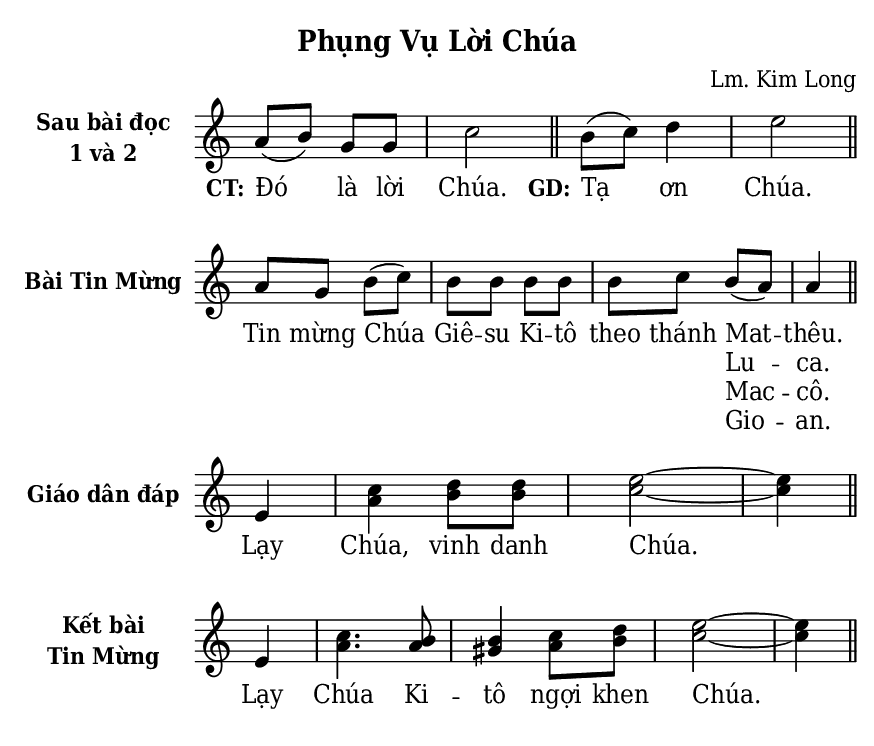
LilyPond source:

% Cài đặt chung
\version "2.22.1"
\include "english.ly"

\header {
  subtitle = \markup { \huge \bold "Phụng Vụ Lời Chúa" }
  composer = "Lm. Kim Long"
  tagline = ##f
}

% Nhạc
nhacMauMot = \relative c'' {
  a8 (b) g g |
  c2 \bar "||"
  b8 (c) d4 |
  e2 \bar "||"
}

nhacMauHai = \relative c'' {
  a8 g b ([c]) b b b b b c b ([a]) a4 \bar "||"
}

nhacMauBa = \relative c' {
  \partial 4 e4 |
  <<
    {
      c' d8 d |
      e2 ~ |
      e4
    }
    {
      a,4 b8 b |
      c2 ~ |
      c4
    }
  >>
  \bar "||"
}

nhacMauBon = \relative c' {
  \partial 4 e4 |
  <<
    {
      c'4. b8 \bar "|"
      b4 c8 [d] \bar "|"
      e2 ~ \bar "|"
      e4
    }
    {
      a,4. a8 |
      gs4 a8 b |
      c2 ~ |
      c4
    }
  >>
  \bar "||"
}

% Lời
loiMauMot = \lyricmode {
  \set stanza = "CT:"
  Đó là lời Chúa.
  \set stanza = " GD:"
  Tạ ơn Chúa.
}

loiMauHaiMattheu = \lyricmode {
  Tin mừng Chúa Giê -- su Ki -- tô theo thánh Mat -- thêu.
}

loiMauHaiLuca = \lyricmode {
  \repeat unfold 9 { _ }
  Lu -- ca.
}

loiMauHaiMacco = \lyricmode {
  \repeat unfold 9 { _ }
  Mac -- cô.
}

loiMauHaiGioan = \lyricmode {
  \repeat unfold 9 { _ }
  Gio -- an.
}

loiMauBa = \lyricmode {
  Lạy Chúa, vinh danh Chúa.
}

loiMauBon = \lyricmode {
  Lạy Chúa Ki -- tô ngợi khen Chúa.
}

% Dàn trang
\paper {
  #(set-paper-size "a5")
  top-margin = 3\mm
  bottom-margin = 3\mm
  left-margin = 3\mm
  right-margin = 3\mm
  indent = #0
  #(define fonts
	 (make-pango-font-tree "Deja Vu Serif Condensed"
	 		       "Deja Vu Serif Condensed"
			       "Deja Vu Serif Condensed"
			       (/ 20 20)))
  print-page-number = ##f
}

TongNhip = {
  \key c \major \time 2/4
  \set Timing.beamExceptions = #'()
  \set Timing.baseMoment = #(ly:make-moment 1/4)
}

% Đổi kích thước nốt cho bè phụ
notBePhu =
#(define-music-function (font-size music) (number? ly:music?)
   (for-some-music
     (lambda (m)
       (if (music-is-of-type? m 'rhythmic-event)
           (begin
             (set! (ly:music-property m 'tweaks)
                   (cons `(font-size . ,font-size)
                         (ly:music-property m 'tweaks)))
             #t)
           #f))
     music)
   music)

\score {
  <<
    \new Staff \with {
      \remove "Time_signature_engraver"
      instrumentName = \markup {
        \column {
          \center-align {
            \line {
              \bold "Sau bài đọc"
            }
            \line {
              \bold "1 và 2"
            }
          }
        }
      }
    }
    <<
        \clef treble
        \new Voice = beSop {
          \TongNhip \nhacMauMot
        }
      \new Lyrics \lyricsto beSop \loiMauMot
    >>
  >>
  \layout {
    indent = 30
    ragged-right = ##f
    \override Lyrics.LyricSpace.minimum-distance = #1
    \override Score.BarNumber.break-visibility = ##(#f #f #f)
    \override Score.SpacingSpanner.uniform-stretching = ##t
    \override LyricHyphen.minimum-distance = #2
  }
}

\score {
  <<
    \new Staff \with {
      \remove "Time_signature_engraver"
      instrumentName = \markup {
        \bold "Bài Tin Mừng"
      }
    }
    <<
        \clef treble
        \new Voice = beSop {
          \TongNhip \nhacMauHai
        }
      \new Lyrics \lyricsto beSop \loiMauHaiMattheu
      \new Lyrics \lyricsto beSop \loiMauHaiLuca
      \new Lyrics \lyricsto beSop \loiMauHaiMacco
      \new Lyrics \lyricsto beSop \loiMauHaiGioan
    >>
  >>
  \layout {
    indent = 30
    \override Lyrics.LyricSpace.minimum-distance = #0.8
    \override Score.BarNumber.break-visibility = ##(#f #f #f)
    \override Score.SpacingSpanner.uniform-stretching = ##t
    \override LyricHyphen.minimum-distance = #1
    \set Score.defaultBarType = ""
    \set Score.barAlways = ##t
    ragged-last = ##f
  }
}

\markup { \vspace #0.3 }

\score {
  <<
    \new Staff \with {
      \remove "Time_signature_engraver"
      instrumentName = \markup {
        \bold "Giáo dân đáp"
      }
    }
    <<
        \clef treble
        \new Voice = beSop {
          \TongNhip \nhacMauBa
        }
      \new Lyrics \lyricsto beSop \loiMauBa
    >>
  >>
  \layout {
    indent = 30
    \override Lyrics.LyricSpace.minimum-distance = #1
    \override Score.BarNumber.break-visibility = ##(#f #f #f)
    \override Score.SpacingSpanner.uniform-stretching = ##t
    \set Score.defaultBarType = ""
    \set Score.barAlways = ##t
    ragged-last = ##f
  }
}

\score {
  <<
    \new Staff \with {
      \remove "Time_signature_engraver"
      instrumentName = \markup {
        \column {
          \center-align {
            \line {
              \bold "Kết bài"
            }
            \line {
              \bold "Tin Mừng"
            }
          }
        }
      }
    }
    <<
        \clef treble
        \new Voice = beSop {
          \TongNhip \nhacMauBon
        }
      \new Lyrics \lyricsto beSop \loiMauBon
    >>
  >>
  \layout {
    indent = 30
    \override Lyrics.LyricSpace.minimum-distance = #1
    \override Score.BarNumber.break-visibility = ##(#f #f #f)
    \override Score.SpacingSpanner.uniform-stretching = ##t
    \override LyricHyphen.minimum-distance = #2
    \set Score.defaultBarType = ""
    \set Score.barAlways = ##t
    ragged-last = ##f
  }
}
